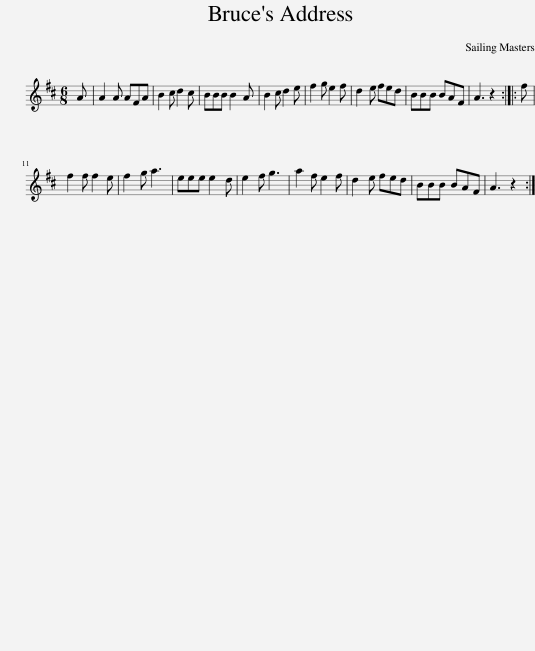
X:1
L:1/8
M:6/8
I:linebreak $
K:D
V:1 treble
V:1
 A | A2 A AFA | B2 c d2 c | BBB B2 A | B2 c d2 e | %5
 f2 g e2 f | d2 e fed | BBB BAF | A3 z2 :: f |$ %10
 f2 f f2 e | f2 g a3 | eee e2 d | e2 f g3 | a2 f e2 f | %15
 d2 e fed | BBB BAF | A3 z2 :| %18
